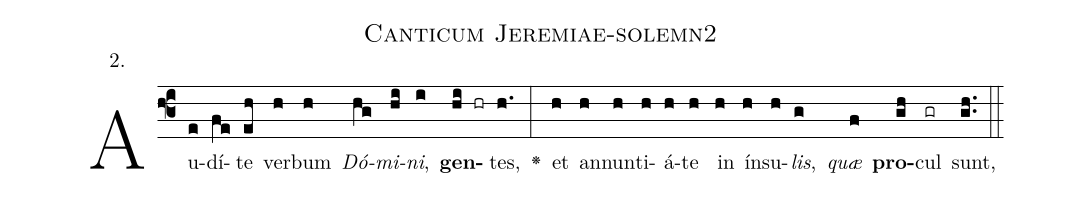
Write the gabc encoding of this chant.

name: Canticum Jeremiae-solemn2;
annotation: 2.;
%%
(f3)Au(e)dí(fe)te(eh) ver(h)bum(h) <i>Dó</i>(hg)<i>mi</i>(hi)<i>ni</i>,(i) <b>gen</b>(hi hr)tes,(h.) <v>\greheightstar</v>(:) et(h) an(h)nun(h)ti(h)á(h)te(h) in(h) ín(h)su(h)<i>lis</i>,(g) <i>quæ</i>(f) <b>pro</b>(gh)cul(gr) sunt,(gh..) (::)


%E(h) u(h) o(g) u(f) a(gh) e.(gh..) (::)
